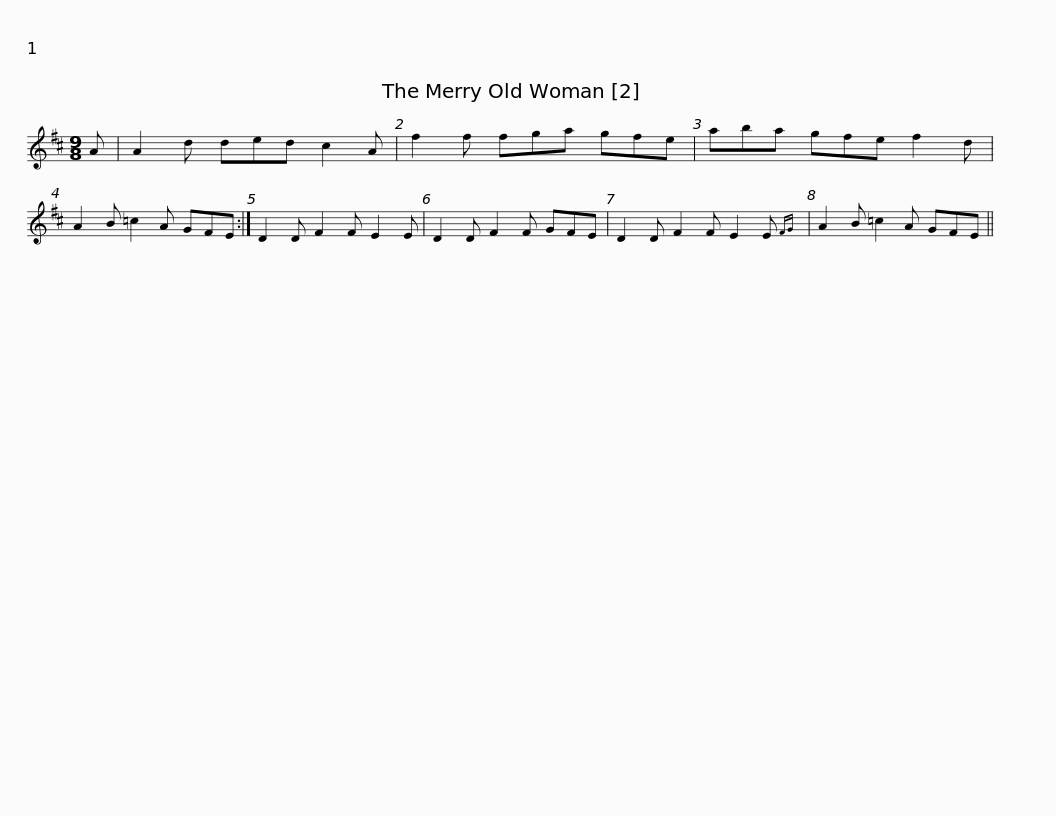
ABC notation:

X:1
L:1/8
M:9/8
I:linebreak $
K:D
V:1 treble
V:1
 A | A2 d ded c2 A | f2 f fga gfe | aba gfe f2 d | A2 B =c2 A GFE :| %5
 D2 D F2 F E2 E |$ D2 D F2 F GFE | D2 D F2 F E2 E{FG} | A2 B =c2 A GFE || %9
